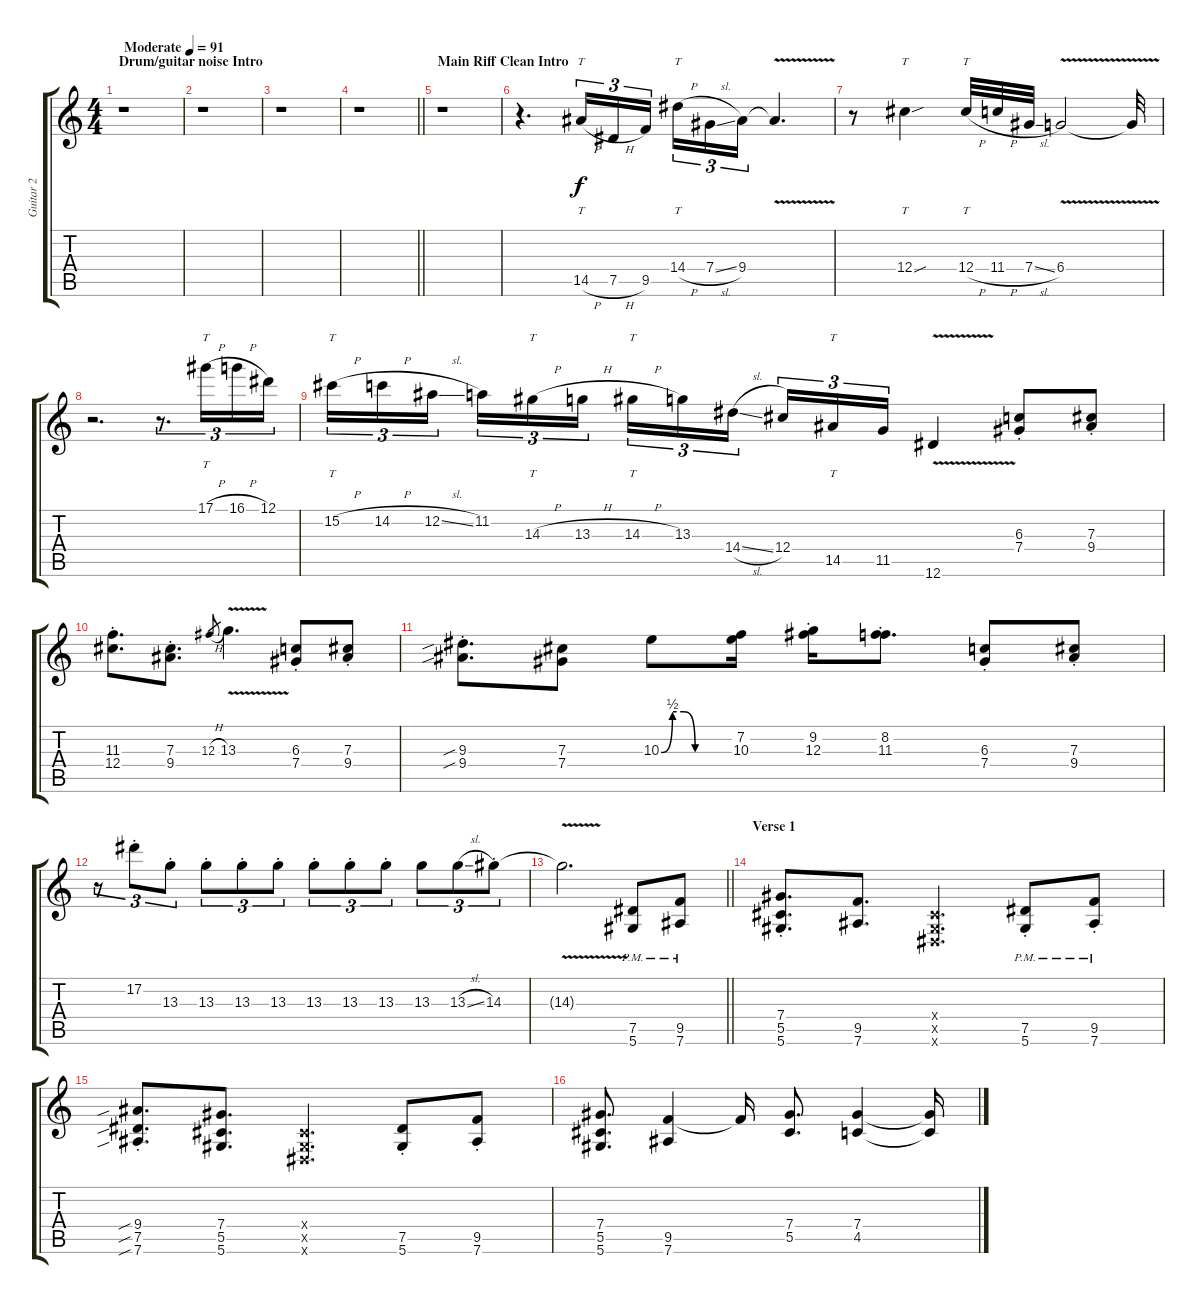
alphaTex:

\track ("Guitar 2" "Guitar 2") {instrument electricguitarjazz}
\staff {score tabs}
\tuning (Eb4 Bb3 Gb3 Db3 Ab2 Eb2) {hide}
\ts (4 4)
\section ("" "Drum/guitar noise Intro")
\tempo (91 "Moderate")
\clef g2
\ks c
r.1{dy f instrument electricguitarjazz} |
r.1 |
r.1 |
\barLineRight lightlight
r.1 |
\section ("" "Main Riff Clean Intro")
r.1 |
r.4{d} 14.5{h}.16{tt tu (3 2)} 7.5{h}.16{tu (3 2)} 9.5.16{tu (3 2)} 14.4{h}.16{tt tu (3 2)} 7.4{sl}.16{tu (3 2)} 9.4.16{tu (3 2)} 9.4{v t}.4{d} |
r.8 12.4{sou}.4{tt} 12.4{h}.32{tt} 11.4{h}.32 7.4{sl}.32 6.4{v}.2 6.4{t}.32 |
r.2{d} r.8{d tu (3 2)} 17.1{h}.16{tt tu (3 2)} 16.1{h}.16{tu (3 2)} 12.1.16{tu (3 2)} |
15.2{h}.16{tt tu (3 2)} 14.2{h}.16{tu (3 2)} 12.2{sl}.16{tu (3 2) beam splitsecondary} 11.2.16{tu (3 2)} 14.3{h}.16{tt tu (3 2)} 13.3{h}.16{tu (3 2)} 14.3{h}.16{tt tu (3 2)} 13.3.16{tu (3 2)} 14.4{sl}.16{tu (3 2) beam splitsecondary} 12.4.16{tu (3 2)} 14.5.16{tt tu (3 2)} 11.5.16{tu (3 2)} 12.6{v}.4 (6.3{st} 7.4{st}).8 (7.3{st} 9.4{st}).8 |
(11.3{st} 12.4{st}).8{d} (7.3{st} 9.4{st}).8{d} 12.3{h}.8{gr} 13.3{v}.4{d} (6.3 7.4{st}).8 (7.3 9.4{st}).8 |
(9.3{sib st} 9.4{sib st}).8{d} (7.3 7.4).8 10.3{be (custom 0 0 10 2 20 2 30 0 60 0)}.8 (7.2 10.3).16 (9.2{st} 12.3{st}).16 (8.2{st} 11.3{st}).8{d} (6.3{st} 7.4{st}).8 (7.3{st} 9.4{st}).8 |
r.8{tu (3 2)} 17.2{st}.8{tu (3 2)} 13.3{st}.8{tu (3 2)} 13.3{st}.8{tu (3 2)} 13.3{st}.8{tu (3 2)} 13.3{st}.8{tu (3 2)} 13.3{st}.8{tu (3 2)} 13.3{st}.8{tu (3 2)} 13.3{st}.8{tu (3 2)} 13.3.8{tu (3 2)} 13.3{sl}.8{tu (3 2)} 14.3{st}.8{tu (3 2)} |
\barLineRight lightlight
14.3{v t}.2{d} (7.5{pm} 5.6{pm}).8{instrument distortionguitar} (9.5{pm} 7.6{pm}).8 |
\section ("" "Verse 1")
(7.4{st} 5.5 5.6).8{d} (9.5 7.6).8{d} (0.4{x} 0.5{x} 0.6{x}).4{d} (7.5{pm st} 5.6{pm}).8 (9.5{pm st} 7.6{pm}).8 |
(9.4{sib st} 7.5{sib} 7.6{sib}).8{d} (7.4 5.5 5.6).8{d} (0.4{x} 0.5{x} 0.6{x}).4{d} (7.5{st} 5.6).8 (9.5{st} 7.6).8 |
(7.4 5.5 5.6).8{d} (9.5 7.6).4 9.5{t}.16 (7.4 5.5).8{d} (7.4 4.5).4 (7.4{t} 4.5{t}).16
